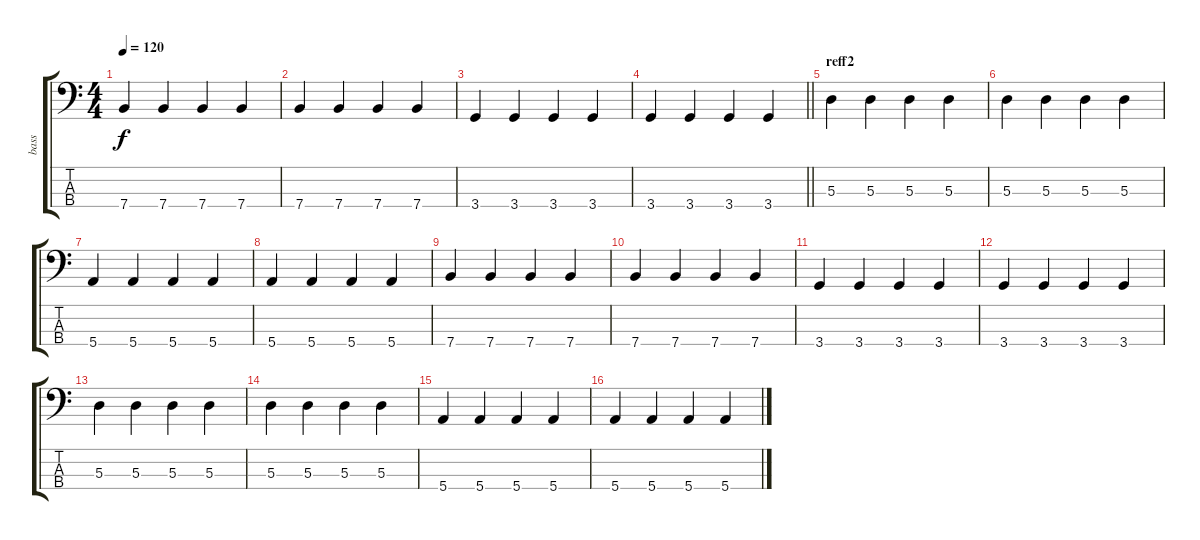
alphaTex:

\track ("bass" "bass") {instrument electricbassfinger}
\staff {score tabs}
\tuning (G2 D2 A1 E1) {hide}
\ts (4 4)
\tempo 120
\clef f4
\ks c
7.4.4{dy f} 7.4.4 7.4.4 7.4.4 |
7.4.4 7.4.4 7.4.4 7.4.4 |
3.4.4 3.4.4 3.4.4 3.4.4 |
\barLineRight lightlight
3.4.4 3.4.4 3.4.4 3.4.4 |
\section ("" "reff2")
5.3.4 5.3.4 5.3.4 5.3.4 |
5.3.4 5.3.4 5.3.4 5.3.4 |
5.4.4 5.4.4 5.4.4 5.4.4 |
5.4.4 5.4.4 5.4.4 5.4.4 |
7.4.4 7.4.4 7.4.4 7.4.4 |
7.4.4 7.4.4 7.4.4 7.4.4 |
3.4.4 3.4.4 3.4.4 3.4.4 |
3.4.4 3.4.4 3.4.4 3.4.4 |
5.3.4 5.3.4 5.3.4 5.3.4 |
5.3.4 5.3.4 5.3.4 5.3.4 |
5.4.4 5.4.4 5.4.4 5.4.4 |
5.4.4 5.4.4 5.4.4 5.4.4
